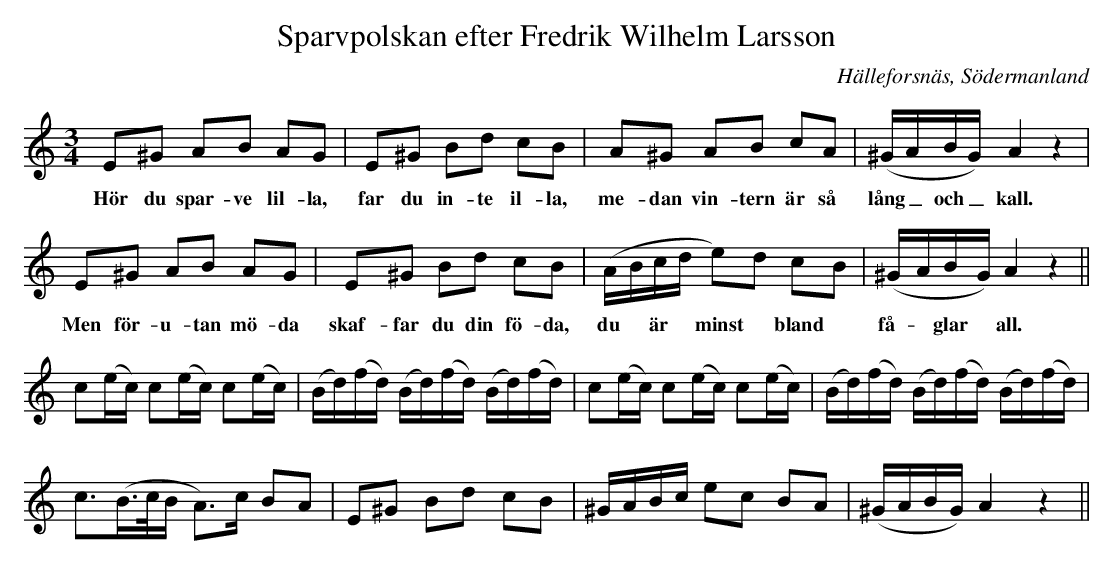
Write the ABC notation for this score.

X:1
T:Sparvpolskan efter Fredrik Wilhelm Larsson
O:Hälleforsnäs, Södermanland
M:3/4
L:1/8
K:Am
E^G AB AG | E^G Bd cB | A^G AB cA | (^G/A/B/G/) A2 z2  |
w: Hör du spar-ve lil-la, far du in-te il-la, me-dan vin-tern är så lång_ och_ kall.
E^G AB AG | E^G Bd cB | (A/B/c/d/ e)d cB | (^G/A/B/G/) A2 z2  ||
w: Men för-u-tan mö-da skaf-far du din fö-da, du ~ är ~ minst ~ bland ~ få- ~ glar ~ all.
  c(e/c/) c(e/c/) c(e/c/) | (B/d/)(f/d/) (B/d/)(f/d/) (B/d/)(f/d/) |  c(e/c/) c(e/c/) c(e/c/) | (B/d/)(f/d/) (B/d/)(f/d/) (B/d/)(f/d/) |
  c3/2(B/>c/B/ A>)c BA | E^G Bd cB | ^G/A/B/c/ ec BA | (^G/A/B/G/) A2 z2 ||
